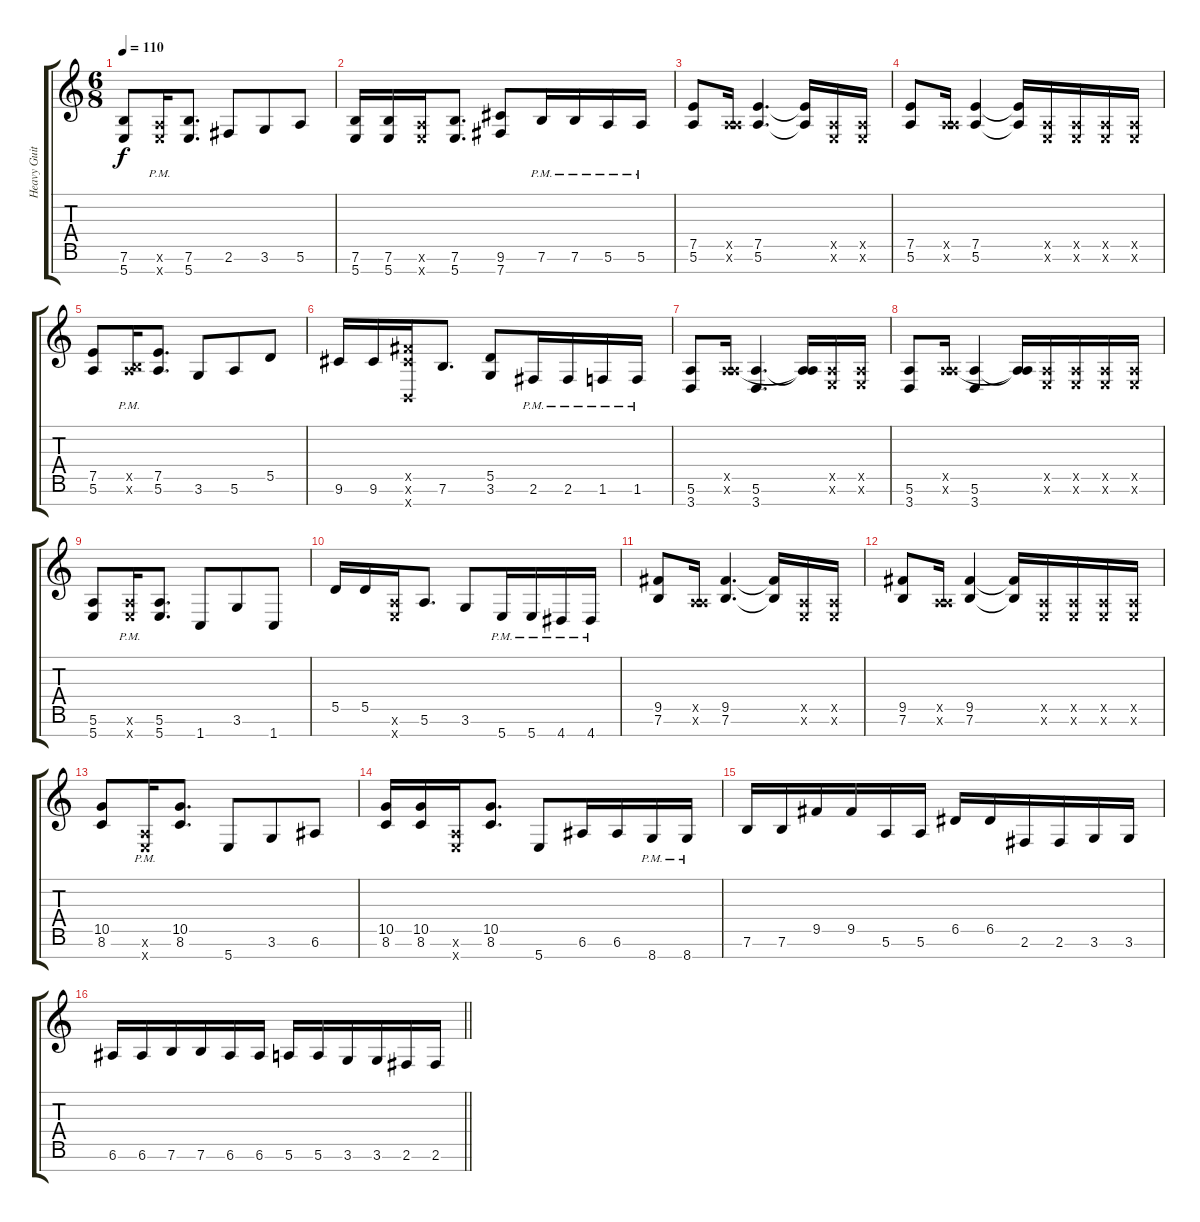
\track ("Heavy Guitar 2" "Heavy Guit") {instrument distortionguitar}
\staff {score tabs}
\tuning (E4 B3 G3 D3 A2 E2 B1) {hide}
\ts (6 8)
\tempo 110
\clef g2
\ks c
(7.6 5.7).8{dy f} (5.6{pm x} 5.7{x}).16 (7.6 5.7).8{d} 2.6.8 3.6.8 5.6.8 |
(7.6 5.7).16 (7.6 5.7).16 (5.6{x} 5.7{x}).16 (7.6 5.7).8{d} (9.6 7.7).8 7.6{pm}.16 7.6{pm}.16 5.6{pm}.16 5.6{pm}.16 |
(7.5 5.6).8 (0.5{x} 5.6{x}).16 (7.5 5.6).4{d} (7.5{t} 5.6{t}).16 (0.5{x} 0.6{x}).16 (0.5{x} 0.6{x}).16 |
(7.5 5.6).8 (0.5{x} 5.6{x}).16 (7.5 5.6).4 (7.5{t} 5.6{t}).16 (0.5{x} 0.6{x}).16 (0.5{x} 0.6{x}).16 (0.5{x} 0.6{x}).16 (0.5{x} 0.6{x}).16 |
(7.5 5.6).8 (2.5{x} 5.6{pm x}).16 (7.5 5.6).8{d} 3.6.8 5.6.8 5.5.8 |
9.6.16 9.6.16 (9.5{x} 9.6{x} 0.7{x}).16 7.6.8{d} (5.5 3.6).8 2.6{pm}.16 2.6{pm}.16 1.6{pm}.16 1.6{pm}.16 |
(5.6 3.7).8 (0.5{x} 5.6{x}).16 (5.6 3.7).4{d} (0.5{t} 5.6{t}).16 (0.5{x} 0.6{x}).16 (0.5{x} 0.6{x}).16 |
(5.6 3.7).8 (0.5{x} 5.6{x}).16 (5.6 3.7).4 (0.5{t} 5.6{t}).16 (0.5{x} 0.6{x}).16 (0.5{x} 0.6{x}).16 (0.5{x} 0.6{x}).16 (0.5{x} 0.6{x}).16 |
(5.6 5.7).8 (5.6{pm x} 5.7{x}).16 (5.6 5.7).8{d} 1.7.8 3.6.8 1.7.8 |
5.5.16 5.5.16 (5.6{x} 5.7{x}).16 5.6.8{d} 3.6.8 5.7{pm}.16 5.7{pm}.16 4.7{pm}.16 4.7{pm}.16 |
(9.5 7.6).8 (0.5{x} 5.6{x}).16 (9.5 7.6).4{d} (9.5{t} 7.6{t}).16 (0.5{x} 0.6{x}).16 (0.5{x} 0.6{x}).16 |
(9.5 7.6).8 (0.5{x} 5.6{x}).16 (9.5 7.6).4 (9.5{t} 7.6{t}).16 (0.5{x} 0.6{x}).16 (0.5{x} 0.6{x}).16 (0.5{x} 0.6{x}).16 (0.5{x} 0.6{x}).16 |
(10.5 8.6).8 (5.6{pm x} 5.7{x}).16 (10.5 8.6).8{d} 5.7.8 3.6.8 6.6.8 |
(10.5 8.6).16 (10.5 8.6).16 (5.6{x} 5.7{x}).16 (10.5 8.6).8{d} 5.7.8 6.6.16 6.6.16 8.7{pm}.16 8.7{pm}.16 |
7.6.16 7.6.16 9.5.16 9.5.16 5.6.16 5.6.16 6.5.16 6.5.16 2.6.16 2.6.16 3.6.16 3.6.16 |
\barLineRight lightlight
6.6.16 6.6.16 7.6.16 7.6.16 6.6.16 6.6.16 5.6.16 5.6.16 3.6.16 3.6.16 2.6.16 2.6.16
